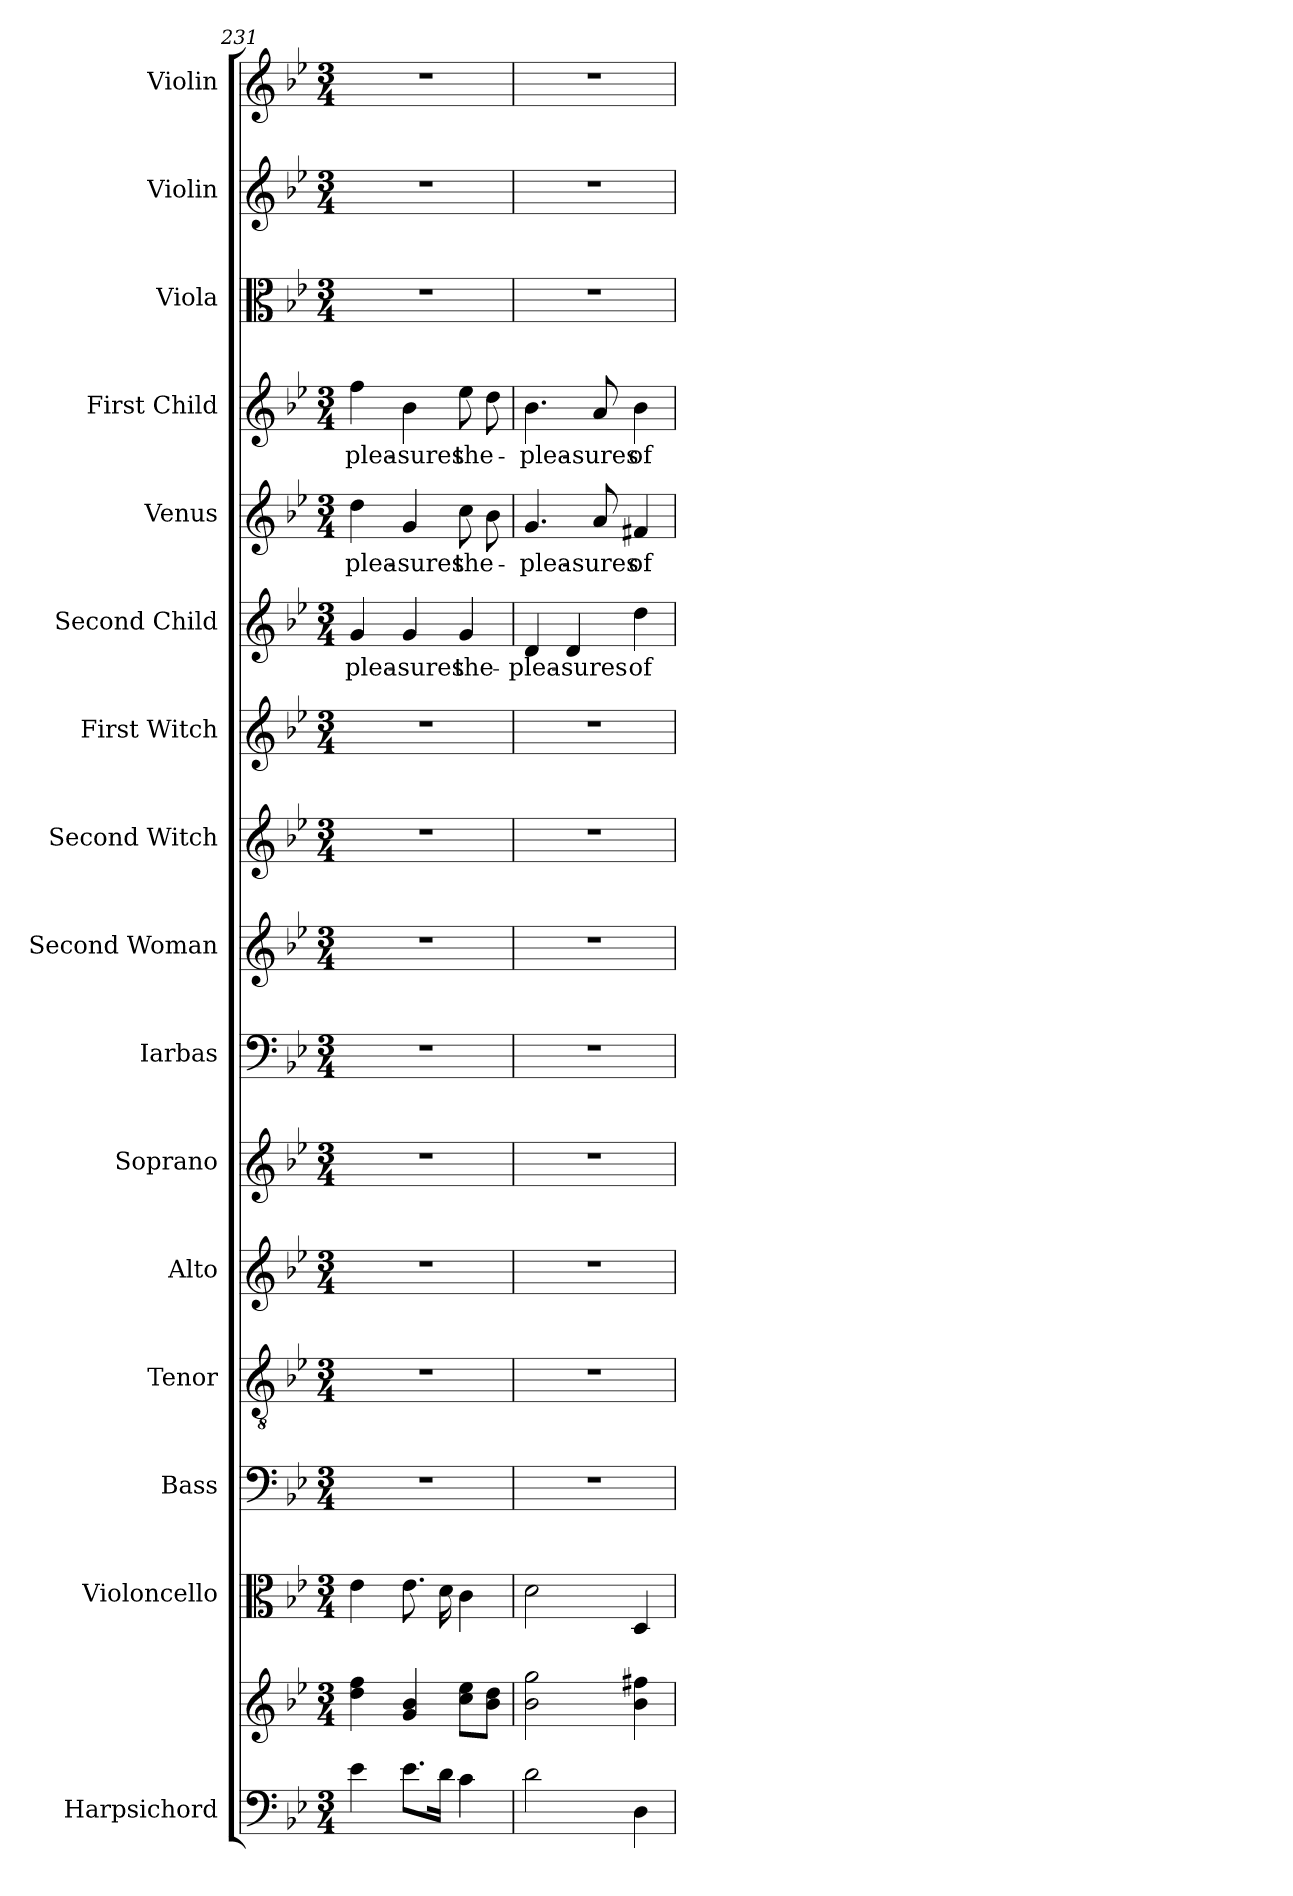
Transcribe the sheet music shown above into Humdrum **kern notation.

**kern	**kern	**kern	**kern	**kern	**kern	**kern	**kern	**kern	**kern	**kern	**kern	**text	**kern	**text	**kern	**text	**kern	**kern	**kern
*part16	*part16	*part15	*part14	*part13	*part12	*part11	*part10	*part9	*part8	*part7	*part6	*part6	*part5	*part5	*part4	*part4	*part3	*part2	*part1
*staff17	*staff16	*staff15	*staff14	*staff13	*staff12	*staff11	*staff10	*staff9	*staff8	*staff7	*staff6	*staff6	*staff5	*staff5	*staff4	*staff4	*staff3	*staff2	*staff1
*I"Harpsichord	*	*I"Violoncello	*I"Bass	*I"Tenor	*I"Alto	*I"Soprano	*I"Iarbas	*I"Second Woman	*I"Second Witch	*I"First Witch	*I"Second Child	*	*I"Venus	*	*I"First Child	*	*I"Viola	*I"Violin	*I"Violin
*I'Hch.	*	*I'Vc.	*I'B.	*I'T.	*I'A.	*I'S.	*I'I.	*I'2W	*I'W2.	*I'W1	*I'C2.	*	*I'V.	*	*I'C1	*	*I'Vla.	*I'Vln.	*I'Vln.
*clefF4	*clefG2	*clefC3	*clefF4	*clefGv2	*clefG2	*clefG2	*clefF4	*clefG2	*clefG2	*clefG2	*clefG2	*	*clefG2	*	*clefG2	*	*clefC3	*clefG2	*clefG2
*k[b-e-]	*k[b-e-]	*k[b-e-]	*k[b-e-]	*k[b-e-]	*k[b-e-]	*k[b-e-]	*k[b-e-]	*k[b-e-]	*k[b-e-]	*k[b-e-]	*k[b-e-]	*	*k[b-e-]	*	*k[b-e-]	*	*k[b-e-]	*k[b-e-]	*k[b-e-]
*M3/4	*M3/4	*M3/4	*M3/4	*M3/4	*M3/4	*M3/4	*M3/4	*M3/4	*M3/4	*M3/4	*M3/4	*	*M3/4	*	*M3/4	*	*M3/4	*M3/4	*M3/4
=231	=231	=231	=231	=231	=231	=231	=231	=231	=231	=231	=231	=231	=231	=231	=231	=231	=231	=231	=231
!	!	!	!	!	!	!	!	!	!	!	!	!LO:LY:b	!	!LO:LY:b	!	!LO:LY:b	!	!	!
4e-\	4dd\ 4ff\	4e-\	2.r	2.r	2.r	2.r	2.r	2.r	2.r	2.r	4g/	plea-	4dd\	plea-	4ff\	plea-	2.r	2.r	2.r
!	!	!	!	!	!	!	!	!	!	!	!	!LO:LY:b	!	!LO:LY:b	!	!LO:LY:b	!	!	!
8.e-\L	4g/ 4b-/	8.e-\	.	.	.	.	.	.	.	.	4g/	-sures	4g/	-sures	4b-\	-sures	.	.	.
16d\Jk	.	16d\	.	.	.	.	.	.	.	.	.	.	.	.	.	.	.	.	.
!	!	!	!	!	!	!	!	!	!	!	!	!LO:LY:b	!	!LO:LY:b	!	!LO:LY:b	!	!	!
4c\	8cc\ 8ee-\L	4c\	.	.	.	.	.	.	.	.	4g/	the-	8cc\	the-	8ee-\	the-	.	.	.
.	8b-\ 8dd\J	.	.	.	.	.	.	.	.	.	.	.	8b-\	.	8dd\	.	.	.	.
=232	=232	=232	=232	=232	=232	=232	=232	=232	=232	=232	=232	=232	=232	=232	=232	=232	=232	=232	=232
!	!	!	!	!	!	!	!	!	!	!	!	!LO:LY:b	!	!LO:LY:b	!	!LO:LY:b	!	!	!
2d\	2b-\ 2gg\	2d\	2.r	2.r	2.r	2.r	2.r	2.r	2.r	2.r	4d/	-plea-	4.g/	-plea-	4.b-\	-plea-	2.r	2.r	2.r
!	!	!	!	!	!	!	!	!	!	!	!	!LO:LY:b	!	!	!	!	!	!	!
.	.	.	.	.	.	.	.	.	.	.	4d/	-sures	.	.	.	.	.	.	.
!	!	!	!	!	!	!	!	!	!	!	!	!	!	!LO:LY:b	!	!LO:LY:b	!	!	!
.	.	.	.	.	.	.	.	.	.	.	.	.	8a/	-sures	8a/	-sures	.	.	.
!	!	!	!	!	!	!	!	!	!	!	!	!LO:LY:b	!	!LO:LY:b	!	!LO:LY:b	!	!	!
4D\	4b-\ 4ff#X\	4D/	.	.	.	.	.	.	.	.	4dd\	of	4f#X/	of	4b-\	of	.	.	.
=	=	=	=	=	=	=	=	=	=	=	=	=	=	=	=	=	=	=	=
*-	*-	*-	*-	*-	*-	*-	*-	*-	*-	*-	*-	*-	*-	*-	*-	*-	*-	*-	*-
